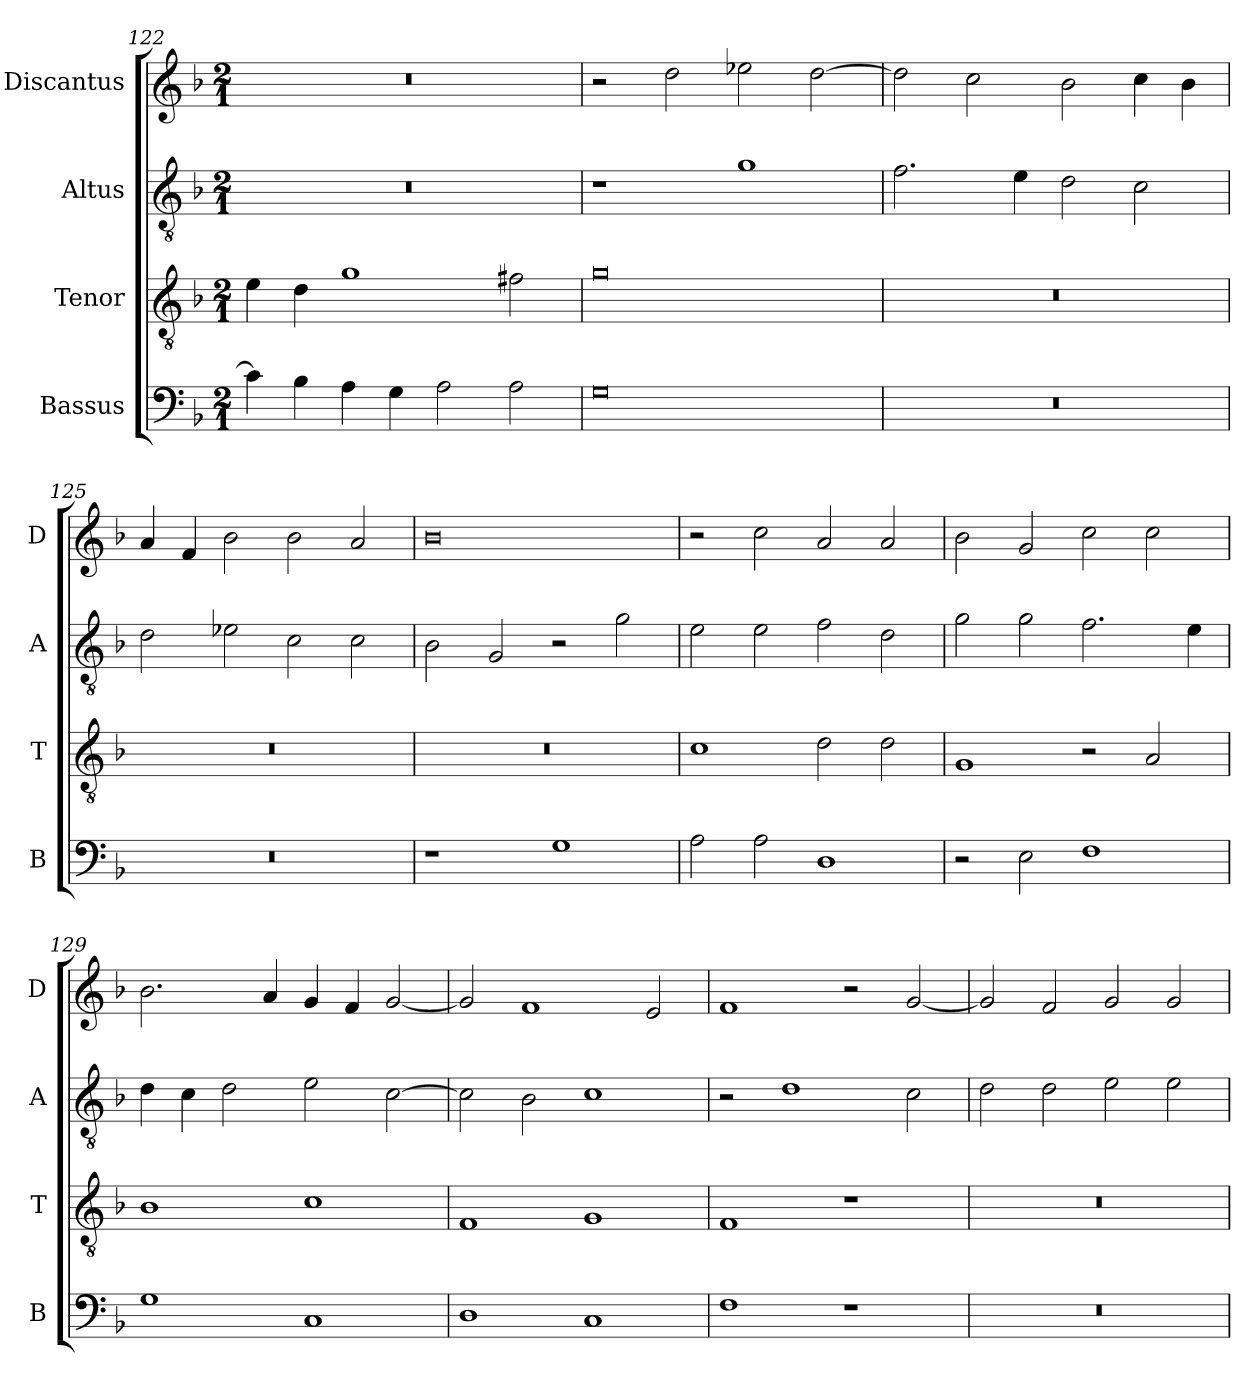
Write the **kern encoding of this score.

**kern	**kern	**kern	**kern
*part4	*part3	*part2	*part1
*staff4	*staff3	*staff2	*staff1
*I"Bassus	*I"Tenor	*I"Altus	*I"Discantus
*I'B	*I'T	*I'A	*I'D
*clefF4	*clefGv2	*clefGv2	*clefG2
*k[b-]	*k[b-]	*k[b-]	*k[b-]
*M2/1	*M2/1	*M2/1	*M2/1
=122	=122	=122	=122
4c\]	4e\	0r	0r
4B-\	4d\	.	.
4A\	1g	.	.
4G\	.	.	.
2A\	.	.	.
2A\	2f#X\	.	.
=123	=123	=123	=123
0G	0g	1r	2r
.	.	.	2dd\
.	.	1g	2ee-X\
.	.	.	[2dd\
=124	=124	=124	=124
0r	0r	2.f\	2dd\]
.	.	.	2cc\
.	.	4e\	.
.	.	2d\	2b-\
.	.	2c\	4cc\
.	.	.	4b-\
=125	=125	=125	=125
0r	0r	2d\	4a/
.	.	.	4f/
.	.	2e-X\	2b-\
.	.	2c\	2b-\
.	.	2c\	2a/
=126	=126	=126	=126
1r	0r	2B-\	0b-
.	.	2G/	.
1G	.	2r	.
.	.	2g\	.
=127	=127	=127	=127
2A\	1c	2e\	2r
2A\	.	2e\	2cc\
1D	2d\	2f\	2a/
.	2d\	2d\	2a/
=128	=128	=128	=128
2r	1G	2g\	2b-\
2E\	.	2g\	2g/
1F	2r	2.f\	2cc\
.	2A/	.	2cc\
.	.	4e\	.
=129	=129	=129	=129
1G	1B-	4d\	2.b-\
.	.	4c\	.
.	.	2d\	.
.	.	.	4a/
1C	1c	2e\	4g/
.	.	.	4f/
.	.	[2c\	[2g/
=130	=130	=130	=130
1D	1F	2c\]	2g/]
.	.	2B-\	1f
1C	1G	1c	.
.	.	.	2e/
=131	=131	=131	=131
1F	1F	2r	1f
.	.	1d	.
1r	1r	.	2r
.	.	2c\	[2g/
=132	=132	=132	=132
0r	0r	2d\	2g/]
.	.	2d\	2f/
.	.	2e\	2g/
.	.	2e\	2g/
=	=	=	=
*-	*-	*-	*-
